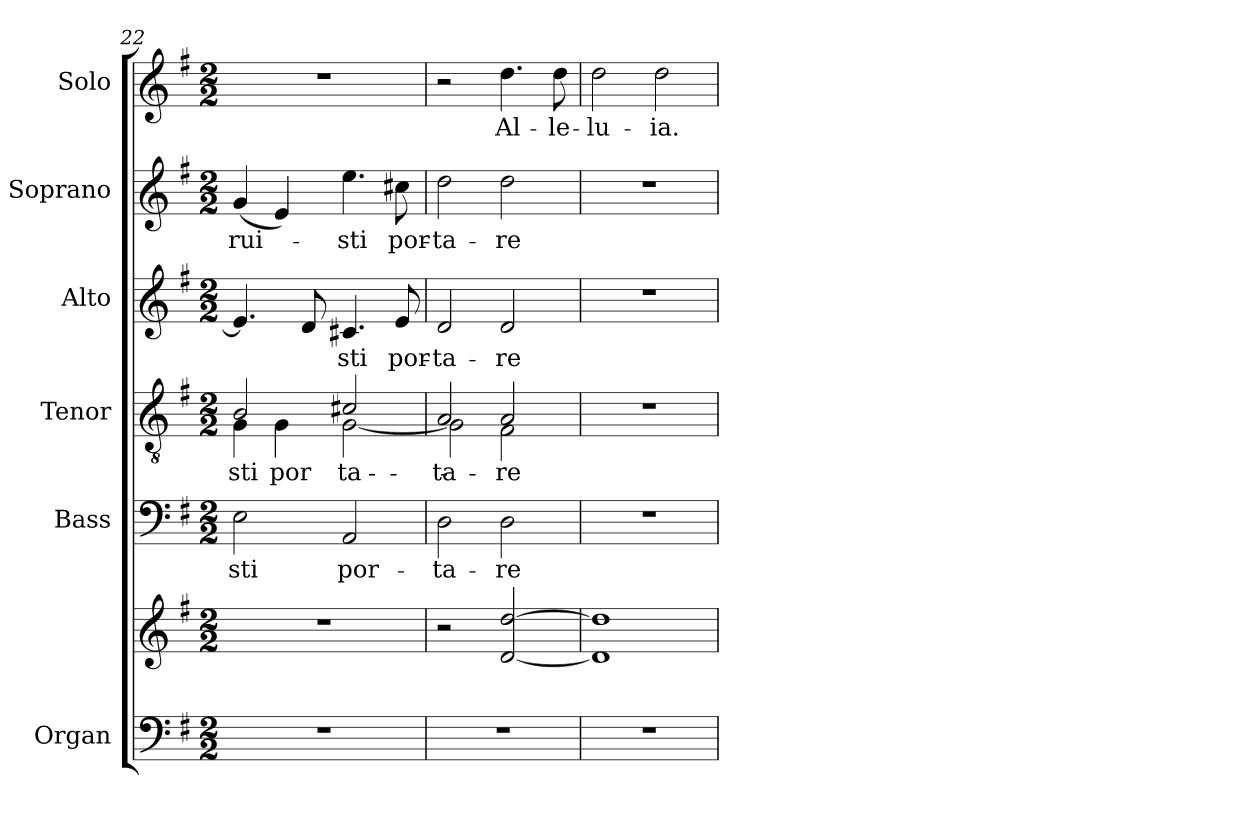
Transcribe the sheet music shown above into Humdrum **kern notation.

**kern	**kern	**kern	**text	**kern	**text	**kern	**text	**kern	**text	**kern	**text
*part6	*part6	*part5	*part5	*part4	*part4	*part3	*part3	*part2	*part2	*part1	*part1
*staff7	*staff6	*staff5	*staff5	*staff4	*staff4	*staff3	*staff3	*staff2	*staff2	*staff1	*staff1
*I"Organ	*	*I"Bass	*	*I"Tenor	*	*I"Alto	*	*I"Soprano	*	*I"Solo	*
*I'Org.	*	*I'B.	*	*I'T.	*	*I'A.	*	*I'S.	*	*I'Solo	*
*clefF4	*clefG2	*clefF4	*	*clefGv2	*	*clefG2	*	*clefG2	*	*clefG2	*
*	*	*	*	*ITrd7c12	*	*	*	*	*	*	*
*k[f#]	*k[f#]	*k[f#]	*	*k[f#]	*	*k[f#]	*	*k[f#]	*	*k[f#]	*
*G:	*G:	*G:	*	*G:	*	*G:	*	*G:	*	*G:	*
*M2/2	*M2/2	*M2/2	*	*M2/2	*	*M2/2	*	*M2/2	*	*M2/2	*
=22	=22	=22	=22	=22	=22	=22	=22	=22	=22	=22	=22
!	!	!	!LO:LY:b:color=#000000	!	!	!	!	!	!	!	!
!	!	!	!	!	!LO:LY:a:color=#000000	!	!	!	!	!	!
*	*	*	*	*^	*	*	*	*	*	*	*
!	!	!	!	!	!	!LO:LY:b:color=#000000	!	!	!	!	!	!
!	!	!	!	!	!	!	!	!	!	!LO:LY:b:color=#000000	!	!
1r	1r	2Ei\	-sti	2BBi/	4GGi\	-sti	4.ei/]	.	(4gi/	-rui-	1r	.
!	!	!	!	!	!	!LO:LY:b:color=#000000	!	!	!	!	!	!
.	.	.	.	.	4GGi\	por-	.	.	4ei/)	.	.	.
.	.	.	.	.	.	.	8di/	.	.	.	.	.
!	!	!	!LO:LY:b:color=#000000	!	!	!	!	!	!	!	!	!
!	!	!	!	!	!	!LO:LY:a:color=#000000	!	!	!	!	!	!
!	!	!	!	!	!	!LO:LY:b:color=#000000	!	!	!	!	!	!
!	!	!	!	!	!	!	!	!LO:LY:b:color=#000000	!	!	!	!
!	!	!	!	!	!	!	!	!	!	!LO:LY:b:color=#000000	!	!
.	.	2AAi/	por-	2C#Xi/	[<2GGi\	-ta-	4.c#Xi/	-sti	4.eei\	-sti	.	.
!	!	!	!	!	!	!	!	!LO:LY:b:color=#000000	!	!	!	!
!	!	!	!	!	!	!	!	!	!	!LO:LY:b:color=#000000	!	!
.	.	.	.	.	.	.	8ei/	por-	8cc#Xi\	por-	.	.
=23	=23	=23	=23	=23	=23	=23	=23	=23	=23	=23	=23	=23
!	!	!	!LO:LY:b:color=#000000	!	!	!	!	!	!	!	!	!
!	!	!	!	!	!	!LO:LY:a:color=#000000	!	!	!	!	!	!
!	!	!	!	!	!	!	!	!LO:LY:b:color=#000000	!	!	!	!
!	!	!	!	!	!	!	!	!	!	!LO:LY:b:color=#000000	!	!
1r	2r	2Di\	-ta-	2AAi/	2GGi\]	-ta-	2di/	-ta-	2ddi\	-ta-	2r	.
!	!	!	!LO:LY:b:color=#000000	!	!	!	!	!	!	!	!	!
!	!	!	!	!	!	!LO:LY:a:color=#000000	!	!	!	!	!	!
!	!	!	!	!	!	!LO:LY:b:color=#000000	!	!	!	!	!	!
!	!	!	!	!	!	!	!	!LO:LY:b:color=#000000	!	!	!	!
!	!	!	!	!	!	!	!	!	!	!LO:LY:b:color=#000000	!	!
!	!	!	!	!	!	!	!	!	!	!	!	!LO:LY:b:color=#000000
.	[<2di/ [>2ddi	2Di\	-re	2AAi/	2FF#i\	-re	2di/	-re	2ddi\	-re	4.ddi\	Al-
!	!	!	!	!	!	!	!	!	!	!	!	!LO:LY:b:color=#000000
.	.	.	.	.	.	.	.	.	.	.	8ddi\	-le-
*	*	*	*	*v	*v	*	*	*	*	*	*	*
=24	=24	=24	=24	=24	=24	=24	=24	=24	=24	=24	=24
!	!	!	!	!	!	!	!	!	!	!	!LO:LY:b:color=#000000
1r	1di] 1ddi]	1r	.	1r	.	1r	.	1r	.	2ddi\	-lu-
!	!	!	!	!	!	!	!	!	!	!	!LO:LY:b:color=#000000
.	.	.	.	.	.	.	.	.	.	2ddi\	-ia.
=	=	=	=	=	=	=	=	=	=	=	=
*-	*-	*-	*-	*-	*-	*-	*-	*-	*-	*-	*-
